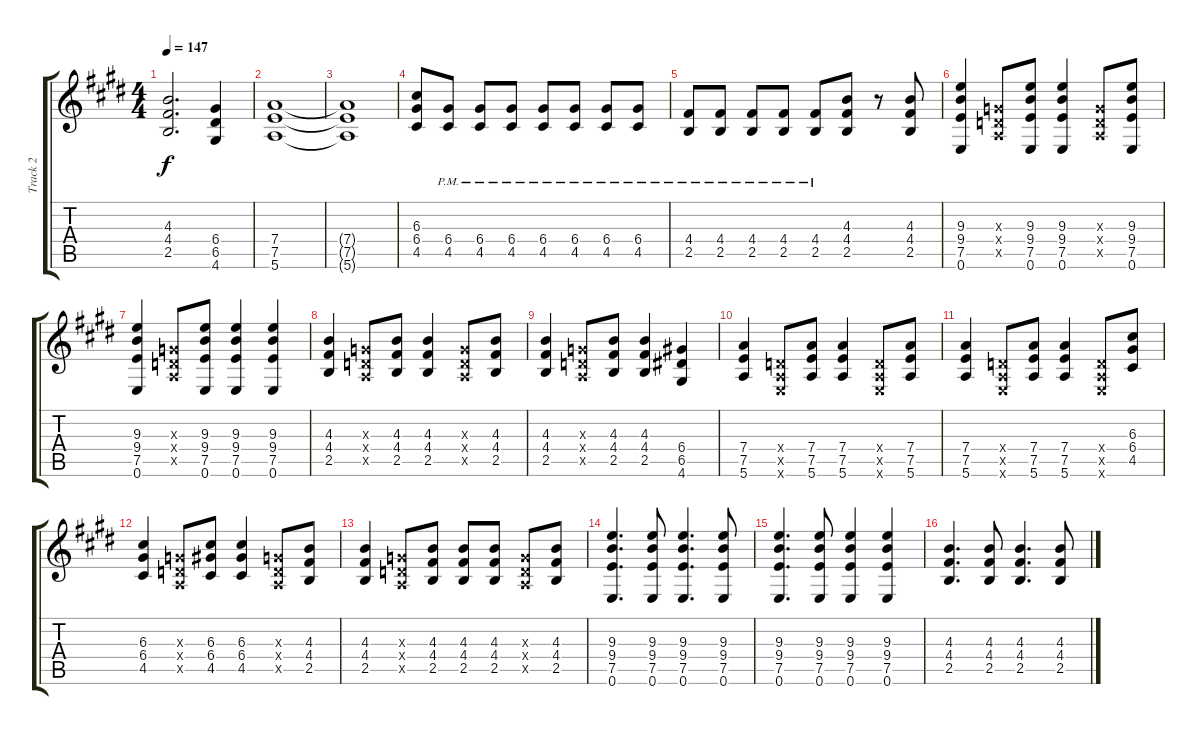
\track ("Track 2" "Track 2") {instrument distortionguitar}
\staff {score tabs}
\tuning (E4 B3 G3 D3 A2 E2) {hide}
\ts (4 4)
\tempo 147
\clef g2
\ks e
(4.3{t} 4.4{t} 2.5{t}).2{d dy f} (6.4 6.5 4.6).4 |
(7.4 7.5 5.6).1 |
(7.4{t} 7.5{t} 5.6{t}).1 |
(6.3 6.4 4.5).8 (6.4{pm} 4.5{pm}).8 (6.4{pm} 4.5{pm}).8 (6.4{pm} 4.5{pm}).8 (6.4{pm} 4.5{pm}).8 (6.4{pm} 4.5{pm}).8 (6.4{pm} 4.5{pm}).8 (6.4{pm} 4.5{pm}).8 |
(4.4{pm} 2.5{pm}).8 (4.4{pm} 2.5{pm}).8 (4.4{pm} 2.5{pm}).8 (4.4{pm} 2.5{pm}).8 (4.4{pm} 2.5{pm}).8 (4.3 4.4 2.5).8 r.8 (4.3 4.4 2.5).8 |
(9.3 9.4 7.5 0.6).4 (0.3{x} 0.4{x} 0.5{x}).8 (9.3 9.4 7.5 0.6).8 (9.3 9.4 7.5 0.6).4 (0.3{x} 0.4{x} 0.5{x}).8 (9.3 9.4 7.5 0.6).8 |
(9.3 9.4 7.5 0.6).4 (0.3{x} 0.4{x} 0.5{x}).8 (9.3 9.4 7.5 0.6).8 (9.3 9.4 7.5 0.6).4 (9.3 9.4 7.5 0.6).4 |
(4.3 4.4 2.5).4 (0.3{x} 0.4{x} 0.5{x}).8 (4.3 4.4 2.5).8 (4.3 4.4 2.5).4 (0.3{x} 0.4{x} 0.5{x}).8 (4.3 4.4 2.5).8 |
(4.3 4.4 2.5).4 (0.3{x} 0.4{x} 0.5{x}).8 (4.3 4.4 2.5).8 (4.3 4.4 2.5).4 (6.4 6.5 4.6).4 |
(7.4 7.5 5.6).4 (0.4{x} 0.5{x} 0.6{x}).8 (7.4 7.5 5.6).8 (7.4 7.5 5.6).4 (0.4{x} 0.5{x} 0.6{x}).8 (7.4 7.5 5.6).8 |
(7.4 7.5 5.6).4 (0.4{x} 0.5{x} 0.6{x}).8 (7.4 7.5 5.6).8 (7.4 7.5 5.6).4 (0.4{x} 0.5{x} 0.6{x}).8 (6.3 6.4 4.5).8 |
(6.3 6.4 4.5).4 (0.3{x} 0.4{x} 0.5{x}).8 (6.3 6.4 4.5).8 (6.3 6.4 4.5).4 (0.3{x} 0.4{x} 0.5{x}).8 (4.3 4.4 2.5).8 |
(4.3 4.4 2.5).4 (0.3{x} 0.4{x} 0.5{x}).8 (4.3 4.4 2.5).8 (4.3 4.4 2.5).8 (4.3 4.4 2.5).8 (0.3{x} 0.4{x} 0.5{x}).8 (4.3 4.4 2.5).8 |
(9.3 9.4 7.5 0.6).4{d} (9.3 9.4 7.5 0.6).8 (9.3 9.4 7.5 0.6).4{d} (9.3 9.4 7.5 0.6).8 |
(9.3 9.4 7.5 0.6).4{d} (9.3 9.4 7.5 0.6).8 (9.3 9.4 7.5 0.6).4 (9.3 9.4 7.5 0.6).4 |
(4.3 4.4 2.5).4{d} (4.3 4.4 2.5).8 (4.3 4.4 2.5).4{d} (4.3 4.4 2.5).8
